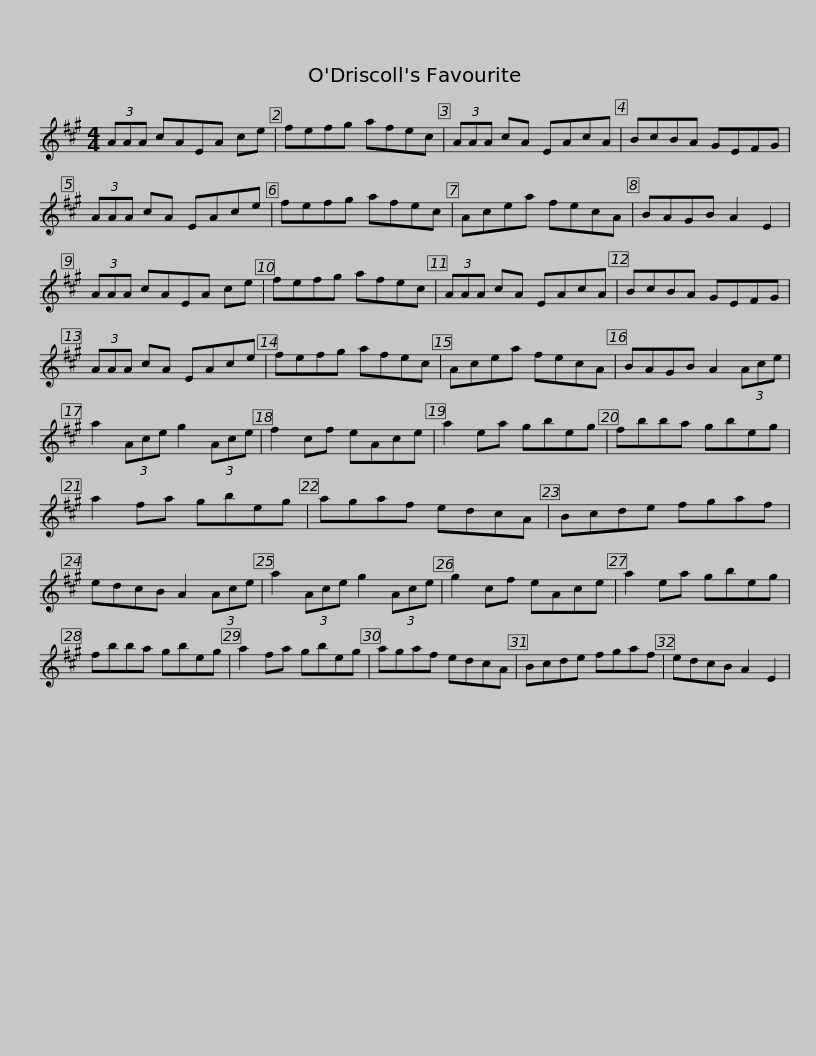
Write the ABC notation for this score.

X:1
L:1/8
M:4/4
I:linebreak $
K:A
V:1 treble
V:1
 (3AAA cAEA ce | fefg afec | (3AAA cA EAcA | BcBA GEFG | (3AAA cA EAce |$ %5
 fefg afec | Acea fecA | BAGB A2 E2 | (3AAA cAEA ce | fefg afec |$ %10
 (3AAA cA EAcA | BcBA GEFG | (3AAA cA EAce | fefg afec | Acea fecA |$ %15
 BAGB A2 (3Ace | a2 (3Ace g2 (3Ace | f2 cf eAce | a2 ea gbeg | fbba gbeg |$ %20
 a2 fa gbeg | agaf edcA | Bcde fgaf | edcB A2 (3Ace | a2 (3Ace g2 (3Ace |$ %25
 g2 cf eAce | a2 ea gbeg | fbba gbeg | a2 fa gbeg | agaf edcA |$ %30
 Bcde fgaf | edcB A2 E2 | %32
